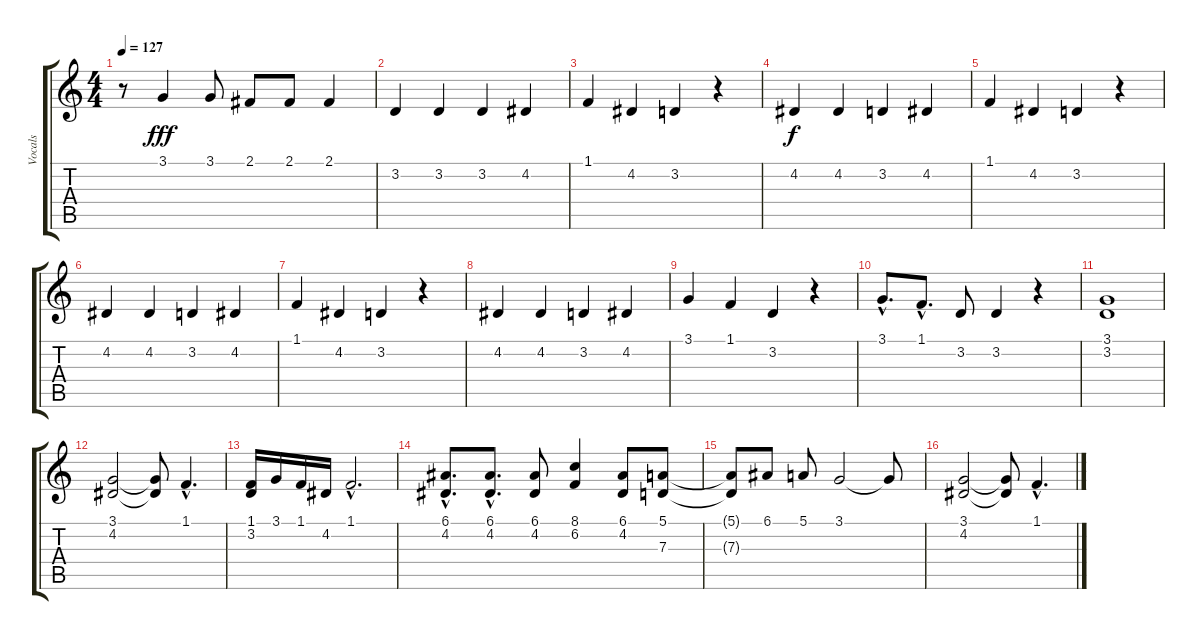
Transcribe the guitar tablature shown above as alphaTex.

\track ("Vocals" "Vocals") {instrument oboe}
\staff {score tabs}
\tuning (E4 B3 G3 D3 A2 E2) {hide}
\ts (4 4)
\tempo 127
\clef g2
\ks c
r.8{dy fff} 3.1.4 3.1.8 2.1.8 2.1.8 2.1.4 |
3.2.4 3.2.4 3.2.4 4.2.4 |
1.1.4 4.2.4 3.2.4 r.4 |
4.2.4{dy f} 4.2.4 3.2.4 4.2.4 |
1.1.4 4.2.4 3.2.4 r.4 |
4.2.4 4.2.4 3.2.4 4.2.4 |
1.1.4 4.2.4 3.2.4 r.4 |
4.2.4 4.2.4 3.2.4 4.2.4 |
3.1.4 1.1.4 3.2.4 r.4 |
3.1{hac}.8{d} 1.1{hac}.8{d} 3.2.8 3.2.4 r.4 |
(3.1 3.2).1 |
(3.1 4.2).2 (3.1{t} 4.2{t}).8 1.1{hac}.4{d} |
(1.1 3.2).16 3.1.16 1.1.16 4.2.16 1.1{hac}.2{d} |
(6.1{hac} 4.2{hac}).8{d} (6.1{hac} 4.2{hac}).8{d} (6.1 4.2).8 (8.1 6.2).4 (6.1 4.2).8 (5.1 7.3).8 |
(5.1{t} 7.3{t}).8 6.1.8 5.1.8 3.1.2 3.1{t}.8 |
(3.1 4.2).2 (3.1{t} 4.2{t}).8 1.1{hac}.4{d}
